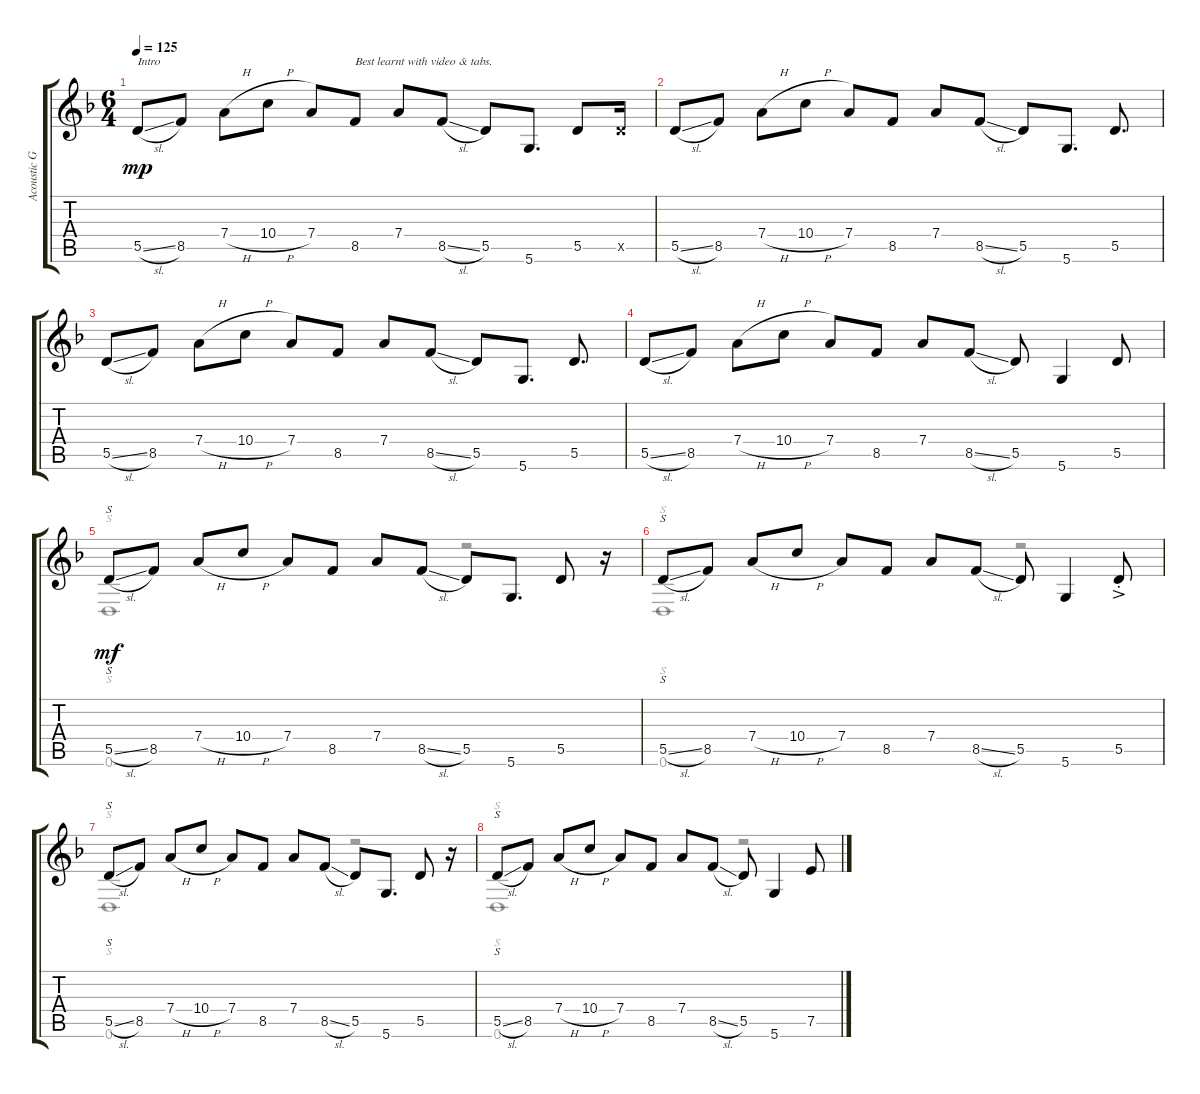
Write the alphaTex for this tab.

\track ("Acoustic Guitar" "Acoustic G") {instrument acousticguitarsteel}
\staff {score tabs}
\tuning (D4 A3 F3 D3 A2 D2) {hide}
\voice
\ts (6 4)
\tempo 125
\clef g2
\ks dminor
5.5{sl}.8{txt "Intro" dy mp instrument acousticguitarsteel} 8.5.8 7.4{h}.8 10.4{h}.8 7.4.8 8.5.8{txt "Best learnt with video & tabs."} 7.4.8 8.5{sl}.8 5.5.8 5.6.8{d} 5.5.8 5.5{x}.16 |
5.5{sl}.8 8.5.8 7.4{h}.8 10.4{h}.8 7.4.8 8.5.8 7.4.8 8.5{sl}.8 5.5.8 5.6.8{d} 5.5.8{d} |
5.5{sl}.8 8.5.8 7.4{h}.8 10.4{h}.8 7.4.8 8.5.8 7.4.8 8.5{sl}.8 5.5.8 5.6.8{d} 5.5.8{d} |
5.5{sl}.8 8.5.8 7.4{h}.8 10.4{h}.8 7.4.8 8.5.8 7.4.8 8.5{sl}.8 5.5.8 5.6.4 5.5.8 |
5.5{sl}.8{s dy mf} 8.5.8 7.4{h}.8 10.4{h}.8 7.4.8 8.5.8 7.4.8 8.5{sl}.8 5.5.8 5.6.8{d} 5.5.8 r.16 |
5.5{sl}.8{s} 8.5.8 7.4{h}.8 10.4{h}.8 7.4.8 8.5.8 7.4.8 8.5{sl}.8 5.5.8 5.6.4 5.5{ac st}.8 |
5.5{sl}.8{s} 8.5.8 7.4{h}.8 10.4{h}.8 7.4.8 8.5.8 7.4.8 8.5{sl}.8 5.5.8 5.6.8{d} 5.5.8 r.16 |
5.5{sl}.8{s} 8.5.8 7.4{h}.8 10.4{h}.8 7.4.8 8.5.8 7.4.8 8.5{sl}.8 5.5.8 5.6.4 7.5.8
\voice
\clef g2
\ottava regular
\simile none
\ks dminor
|
|
|
|
0.6.1{s} r.2 |
0.6.1{s} r.2 |
0.6.1{s} r.2 |
0.6.1{s} r.2
